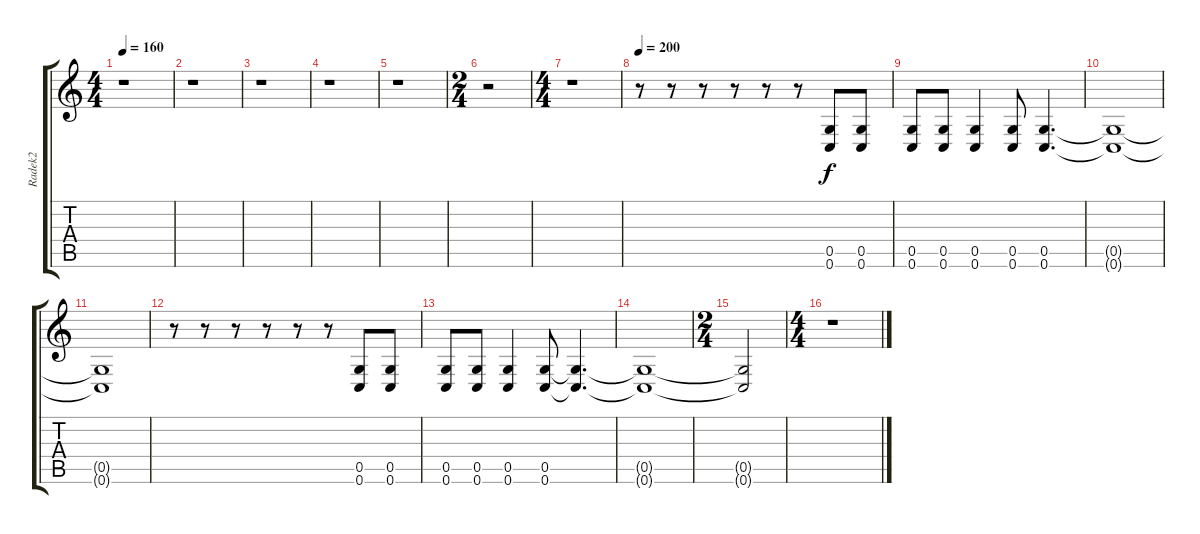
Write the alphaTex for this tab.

\track ("Radek2" "Radek2") {instrument distortionguitar}
\staff {score tabs}
\tuning (C4 A3 F3 C3 G2 C2) {hide}
\ts (4 4)
\tempo 160
\clef g2
\ks c
r.1{dy f} |
r.1 |
r.1 |
r.1 |
r.1 |
\ts (2 4)
r.2 |
\ts (4 4)
r.1 |
\tempo 200
r.8 r.8 r.8 r.8 r.8 r.8 (0.5 0.6).8 (0.5 0.6).8 |
(0.5 0.6).8 (0.5 0.6).8 (0.5 0.6).4 (0.5 0.6).8 (0.5 0.6).4{d} |
(0.5{t} 0.6{t}).1 |
(0.5{t} 0.6{t}).1 |
r.8 r.8 r.8 r.8 r.8 r.8 (0.5 0.6).8 (0.5 0.6).8 |
(0.5 0.6).8 (0.5 0.6).8 (0.5 0.6).4 (0.5 0.6).8 (0.5{t} 0.6{t}).4{d} |
(0.5{t} 0.6{t}).1 |
\ts (2 4)
(0.5{t} 0.6{t}).2 |
\ts (4 4)
r.1
